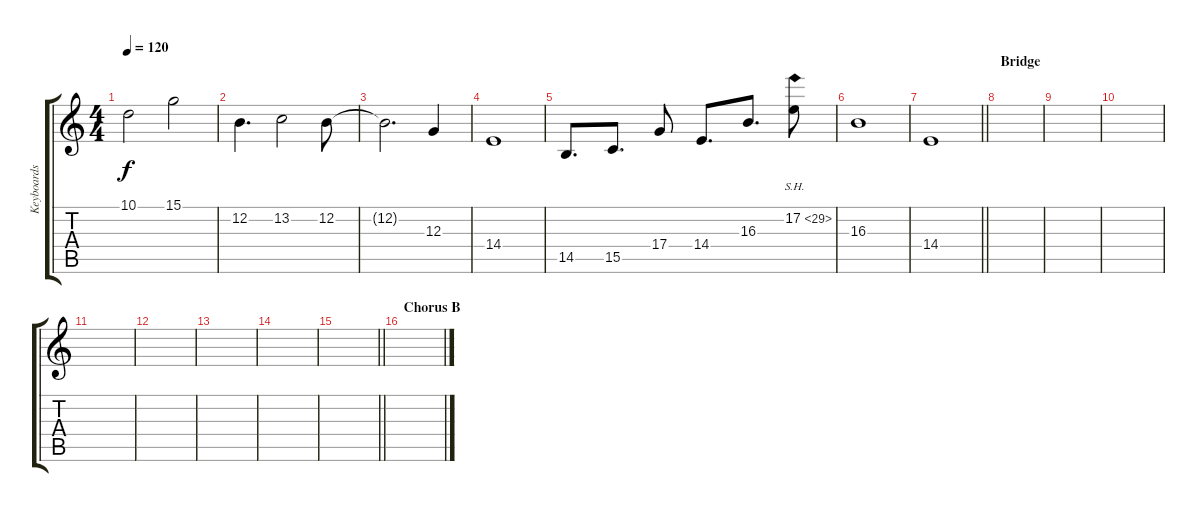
\track ("Keyboards" "Keyboards") {instrument synthstrings1}
\staff {score tabs}
\tuning (E4 B3 G3 D3 A2 D2) {hide}
\ts (4 4)
\tempo 120
\clef g2
\ks c
10.1.2{dy f} 15.1.2 |
12.2.4{d} 13.2.2 12.2.8 |
12.2{t}.2{d} 12.3.4 |
14.4.1 |
14.5.8{d} 15.5.8{d} 17.4.8 14.4.8{d} 16.3.8{d} 17.2{sh 12}.8 |
16.3.1 |
\barLineRight lightlight
14.4.1 |
\section ("" "Bridge")
|
|
|
|
|
|
|
\barLineRight lightlight
|
\section ("" "Chorus B")
